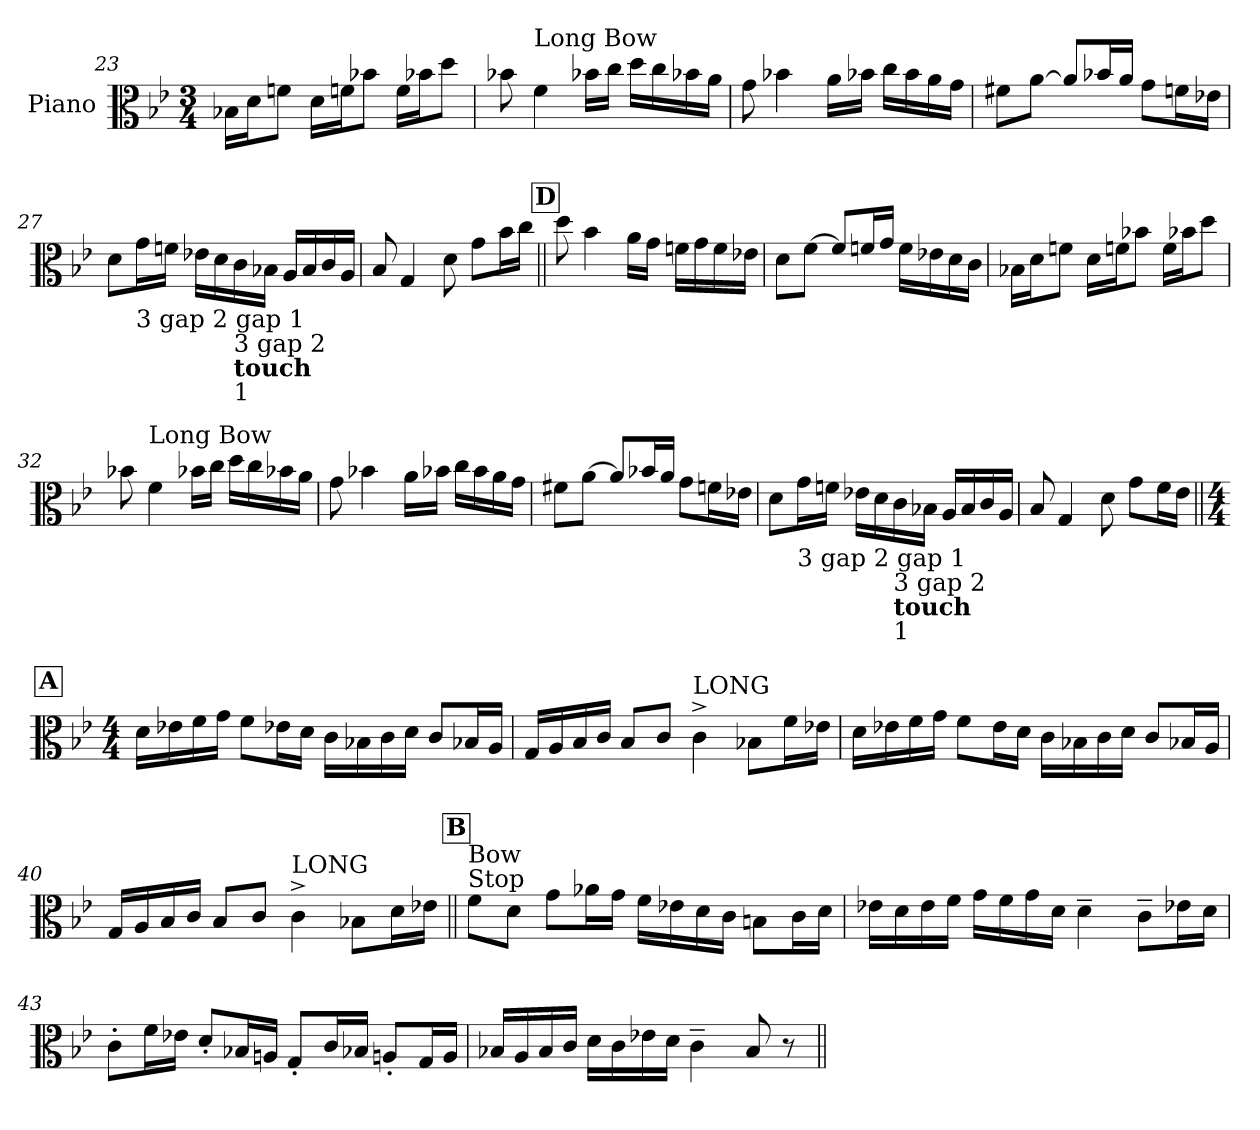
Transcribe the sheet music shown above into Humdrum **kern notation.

**kern
*part1
*staff1
*I"Piano
*I'Pno.
*clefC3
*k[b-e-]
*M3/4
=23
16B-X\LL
16d\J
8fn\J
16d\LL
16fn\J
8b-X\J
16f\LL
16b-X\J
8dd\J
=24
8b-X\
!LO:TX:a:t=Long Bow
4f\
16b-X\LL
16cc\JJ
16dd\LL
16cc\
16b-X\
16a\JJ
!!LO:LB:g=z
=25
8g\
4b-X\
16a\LL
16b-X\JJ
16cc\LL
16b-\
16a\
16g\JJ
=26
8f#X\L
[8a\J
8a/L]
16b-X/L
16a/JJ
8g\L
16fn\L
16e-X\JJ
=27
8d\L
!LO:TX:b:t=3 gap 2 gap 1
16g\L
16fn\JJ
16e-X\LL
16d\
!LO:TX:b:t=3 gap 2
!LO:TX:b:B:t=touch
!LO:TX:b:t=1
16c\
16B-X\JJ
16A/LL
16B-/
16c/
16A/JJ
=28
8B-/
4G/
8d\
8g\L
16b-\L
16cc\JJ
!!LO:LB:g=z
!!LO:REH:place=s1:a:B:fs=14:t=D
=29||
8dd\
4b-\
16a\LL
16g\JJ
16fn\LL
16g\
16f\
16e-X\JJ
=30
8d\L
[8f\J
8f/L]
16fn/L
16g/JJ
16f\LL
16e-X\
16d\
16c\JJ
=31
16B-X\LL
16d\J
8fn\J
16d\LL
16fn\J
8b-X\J
16f\LL
16b-X\J
8dd\J
=32
8b-X\
!LO:TX:a:t=Long Bow
4f\
16b-X\LL
16cc\JJ
16dd\LL
16cc\
16b-X\
16a\JJ
!!LO:LB:g=z
=33
8g\
4b-X\
16a\LL
16b-X\JJ
16cc\LL
16b-\
16a\
16g\JJ
=34
8f#X\L
[8a\J
8a/L]
16b-X/L
16a/JJ
8g\L
16fn\L
16e-X\JJ
=35
8d\L
!LO:TX:b:t=3 gap 2 gap 1
16g\L
16fn\JJ
16e-X\LL
16d\
!LO:TX:b:t=3 gap 2
!LO:TX:b:B:t=touch
!LO:TX:b:t=1
16c\
16B-X\JJ
16A/LL
16B-/
16c/
16A/JJ
=36
8B-/
4G/
8d\
8g\L
16f\L
16e-\JJ
!!LO:LB:g=z
!!LO:REH:place=s1:a:B:fs=14:t=A
=37||
*M4/4
16d\LL
16e-X\
16f\
16g\JJ
8f\L
16e-X\L
16d\JJ
16c\LL
16B-X\
16c\
16d\JJ
8c/L
16B-X/L
16A/JJ
=38
16G/LL
16A/
16B-/
16c/JJ
8B-/L
8c/J
!LO:TX:a:t=LONG
4c^\
8B-X\L
16f\L
16e-X\JJ
!!LO:LB:g=z
=39
16d\LL
16e-X\
16f\
16g\JJ
8f\L
16e-\L
16d\JJ
16c\LL
16B-X\
16c\
16d\JJ
8c/L
16B-X/L
16A/JJ
=40
16G/LL
16A/
16B-/
16c/JJ
8B-/L
8c/J
!LO:TX:a:t=LONG
4c^\
8B-X\L
16d\L
16e-X\JJ
!!LO:LB:g=z
!!LO:REH:place=s1:a:B:fs=14:t=B
=41||
!LO:TX:a:t=Stop
!LO:TX:a:t=Bow
8f\L
8d\J
8g\L
16a-X\L
16g\JJ
16f\LL
16e-X\
16d\
16c\JJ
8Bn\L
16c\L
16d\JJ
=42
16e-X\LL
16d\
16e-\
16f\JJ
16g\LL
16f\
16g\
16d\JJ
4d~\
8c~\L
16e-X\L
16d\JJ
!!LO:LB:g=z
=43
8c'\L
16f\L
16e-X\JJ
8d'/L
16B-X/L
16An/JJ
8G'/L
16c/L
16B-X/JJ
8An'/L
16G/L
16A/JJ
=44
16B-X/LL
16A/
16B-/
16c/JJ
16d\LL
16c\
16e-X\
16d\JJ
4c~\
8B-/
8r
=||
*-
